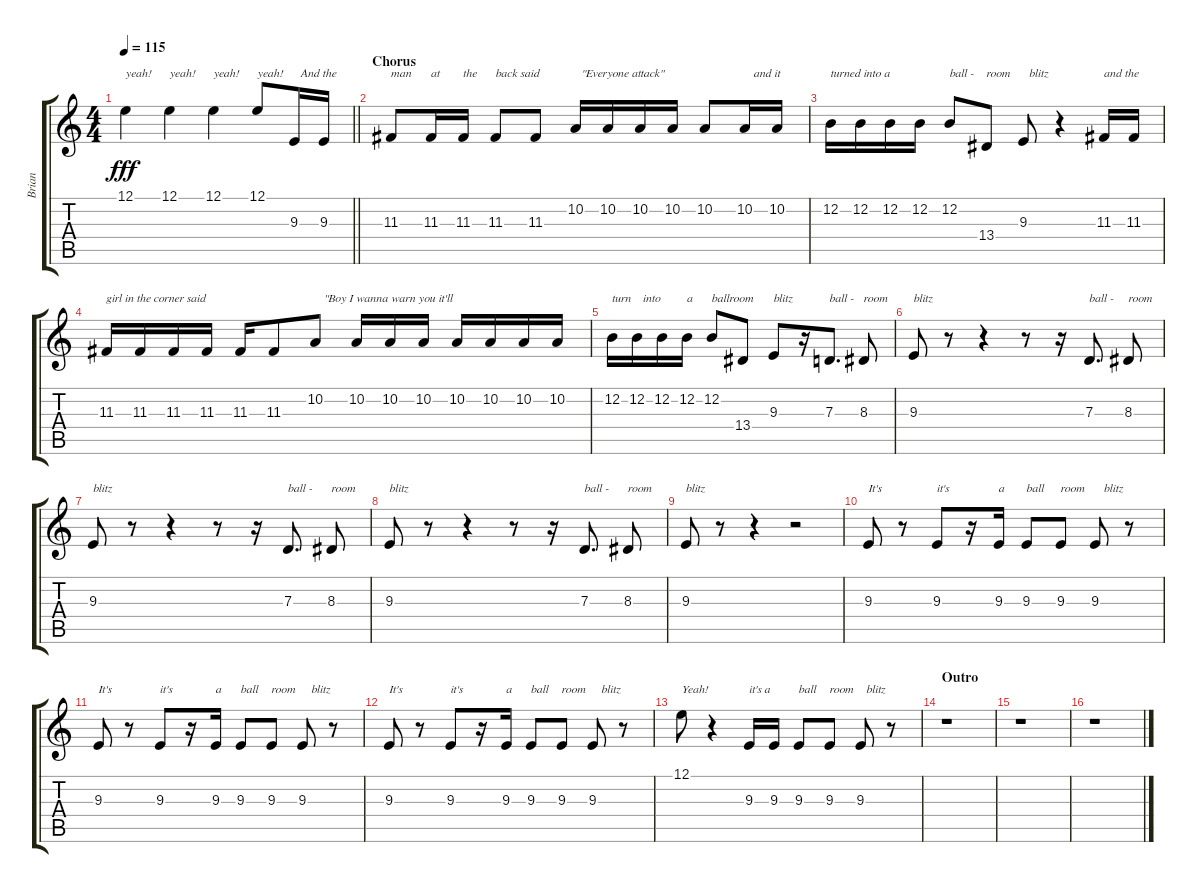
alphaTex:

\track ("Brian" "Brian") {instrument lead2sawtooth}
\staff {score tabs}
\tuning (E4 B3 G3 D3 A2 E2) {hide}
\ts (4 4)
\tempo 115
\clef g2
\barLineRight lightlight
\ks c
12.1.4{txt "yeah!" dy fff} 12.1.4{txt "yeah!"} 12.1.4{txt "yeah!"} 12.1.8{txt "yeah!"} 9.3.16{txt "  And the"} 9.3.16{txt " "} |
\section ("" "Chorus")
11.3.8{txt "man"} 11.3.16{txt "at"} 11.3.16{txt "the"} 11.3.8{txt "back said"} 11.3.8 10.2.16{txt "  \"Everyone attack\""} 10.2.16{txt " "} 10.2.16{txt " "} 10.2.16{txt " "} 10.2.8{txt " "} 10.2.16{txt "   and it"} 10.2.16{txt " "} |
12.2.16{txt "turned into a"} 12.2.16{txt " "} 12.2.16{txt " "} 12.2.16{txt " "} 12.2.8{txt "ball -"} 13.4.8{txt "room"} 9.3.8{txt "  blitz"} r.4 11.3.16{txt "and the"} 11.3.16{txt " "} |
11.3.16{txt "girl in the corner said"} 11.3.16{txt " "} 11.3.16{txt " "} 11.3.16{txt " "} 11.3.16{txt " "} 11.3.8{txt " "} 10.2.8{txt "   \"Boy I wanna warn you it'll"} 10.2.16{txt " "} 10.2.16{txt " "} 10.2.16{txt " "} 10.2.16{txt " "} 10.2.16{txt " "} 10.2.16{txt " "} 10.2.16{txt " "} |
12.2.16{txt "turn"} 12.2.16{txt "  into"} 12.2.16{txt " "} 12.2.16{txt "a"} 12.2.8{txt "ballroom"} 13.4.8{txt " "} 9.3.8{txt "blitz"} r.16 7.3.8{d txt "ball -"} 8.3.8{txt "room"} |
9.3.8{txt "blitz"} r.8 r.4 r.8 r.16 7.3.8{d txt "ball -"} 8.3.8{txt "room"} |
9.3.8{txt "blitz"} r.8 r.4 r.8 r.16 7.3.8{d txt "ball -"} 8.3.8{txt "room"} |
9.3.8{txt "blitz"} r.8 r.4 r.8 r.16 7.3.8{d txt "ball -"} 8.3.8{txt "room"} |
9.3.8{txt "blitz"} r.8 r.4 r.2 |
9.3.8{txt "It's"} r.8 9.3.8{txt "it's"} r.16{txt " "} 9.3.16{txt "a"} 9.3.8{txt "ball"} 9.3.8{txt "room"} 9.3.8{txt "   blitz"} r.8{txt " "} |
9.3.8{txt "It's"} r.8 9.3.8{txt "it's"} r.16{txt " "} 9.3.16{txt "a"} 9.3.8{txt "ball"} 9.3.8{txt "room"} 9.3.8{txt "   blitz"} r.8{txt " "} |
9.3.8{txt "It's"} r.8 9.3.8{txt "it's"} r.16{txt " "} 9.3.16{txt "a"} 9.3.8{txt "ball"} 9.3.8{txt "room"} 9.3.8{txt "   blitz"} r.8{txt " "} |
12.1.8{txt "Yeah!"} r.4 9.3.16{txt "it's a"} 9.3.16{txt " "} 9.3.8{txt "ball"} 9.3.8{txt "room"} 9.3.8{txt "  blitz"} r.8 |
\section ("" "Outro")
r.1 |
r.1 |
r.1
